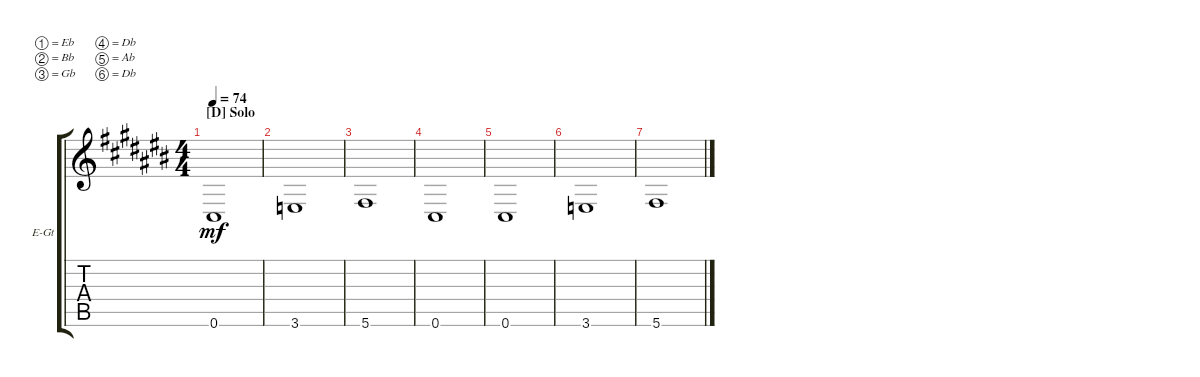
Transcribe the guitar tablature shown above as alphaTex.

\defaultSystemsLayout 4
\bracketExtendMode groupsimilarinstruments
\firstSystemTrackNameOrientation horizontal
\otherSystemsTrackNameOrientation horizontal
\track ("Electric Guitar" "E-Gt") {multiBarRest instrument electricguitarclean}
\staff {score tabs}
\tuning (Eb4 Bb3 Gb3 Db3 Ab2 Db2)
\ts (4 4)
\section ("D" "Solo")
\tempo 74
\clef g2
\ks c#
0.6.1{dy mf} |
3.6.1 |
5.6.1 |
0.6.1 |
0.6.1 |
3.6.1 |
5.6.1
